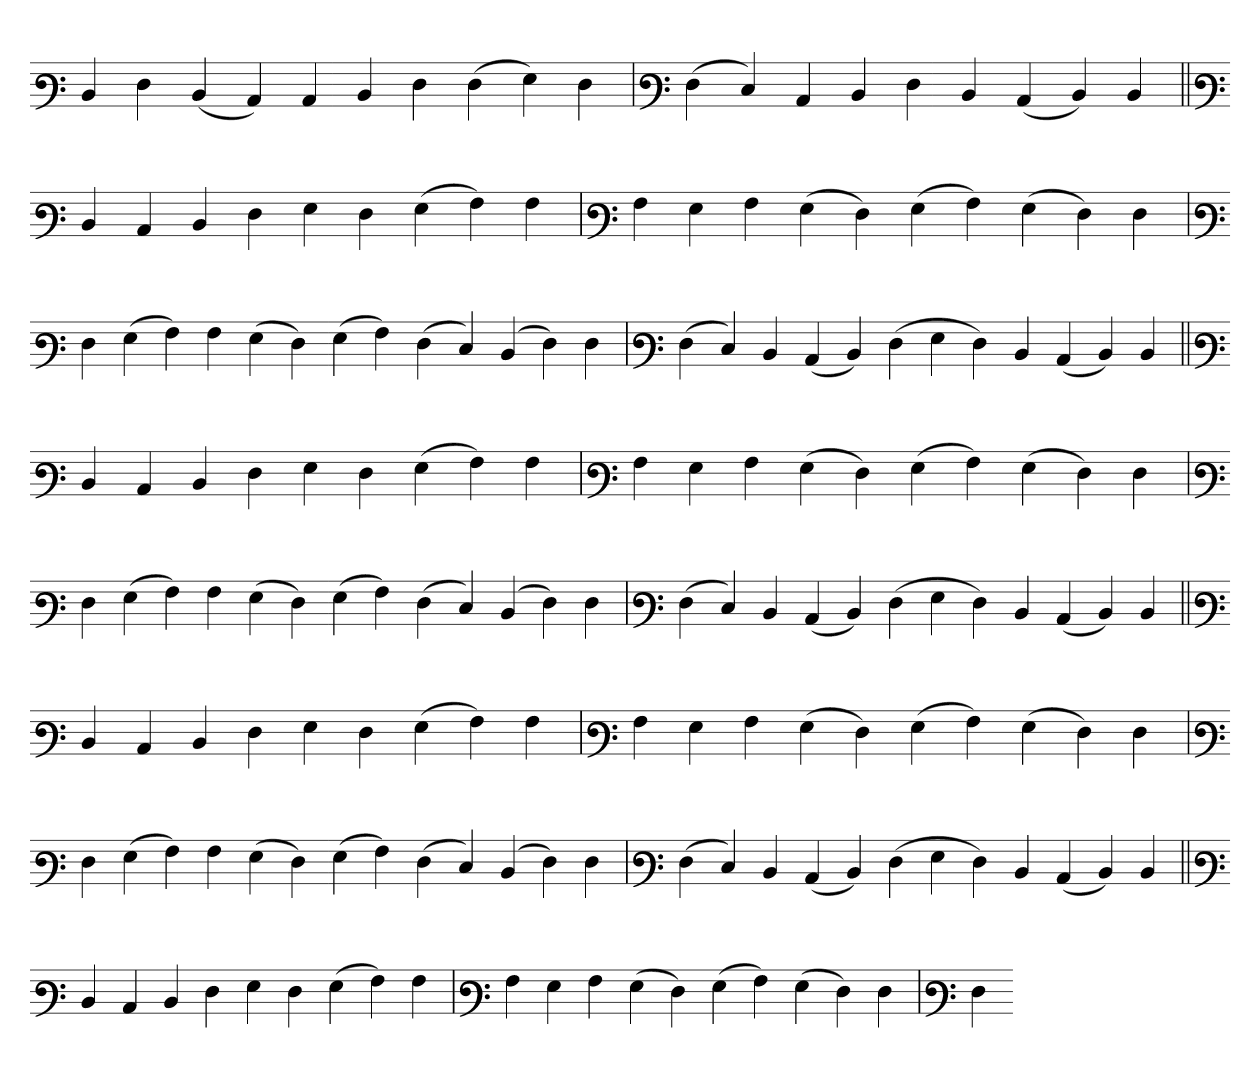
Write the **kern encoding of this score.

**kern
*part1
*staff1
*clefF3
=
4D
4F
(4D
4C)
4C
4D
4F
(4F
4G)
4F
=`
*clefF3
(4F
4E)
4C
4D
4F
4D
(4C
4D)
4D
=||
*clefF3
4D
4C
4D
4F
4G
4F
(4G
4A)
4A
=`
*clefF3
4A
4G
4A
(4G
4F)
(4G
4A)
(4G
4F)
4F
='
*clefF3
4F
(4G
4A)
4A
(4G
4F)
(4G
4A)
(4F
4E)
(4D
4F)
4F
=`
*clefF3
(4F
4E)
4D
(4C
4D)
(4F
4G
4F)
4D
(4C
4D)
4D
=||
*clefF3
4D
4C
4D
4F
4G
4F
(4G
4A)
4A
=`
*clefF3
4A
4G
4A
(4G
4F)
(4G
4A)
(4G
4F)
4F
='
*clefF3
4F
(4G
4A)
4A
(4G
4F)
(4G
4A)
(4F
4E)
(4D
4F)
4F
=`
*clefF3
(4F
4E)
4D
(4C
4D)
(4F
4G
4F)
4D
(4C
4D)
4D
=||
*clefF3
4D
4C
4D
4F
4G
4F
(4G
4A)
4A
=`
*clefF3
4A
4G
4A
(4G
4F)
(4G
4A)
(4G
4F)
4F
='
*clefF3
4F
(4G
4A)
4A
(4G
4F)
(4G
4A)
(4F
4E)
(4D
4F)
4F
=`
*clefF3
(4F
4E)
4D
(4C
4D)
(4F
4G
4F)
4D
(4C
4D)
4D
=||
*clefF3
4D
4C
4D
4F
4G
4F
(4G
4A)
4A
=`
*clefF3
4A
4G
4A
(4G
4F)
(4G
4A)
(4G
4F)
4F
='
*clefF3
4F
=-
*-
